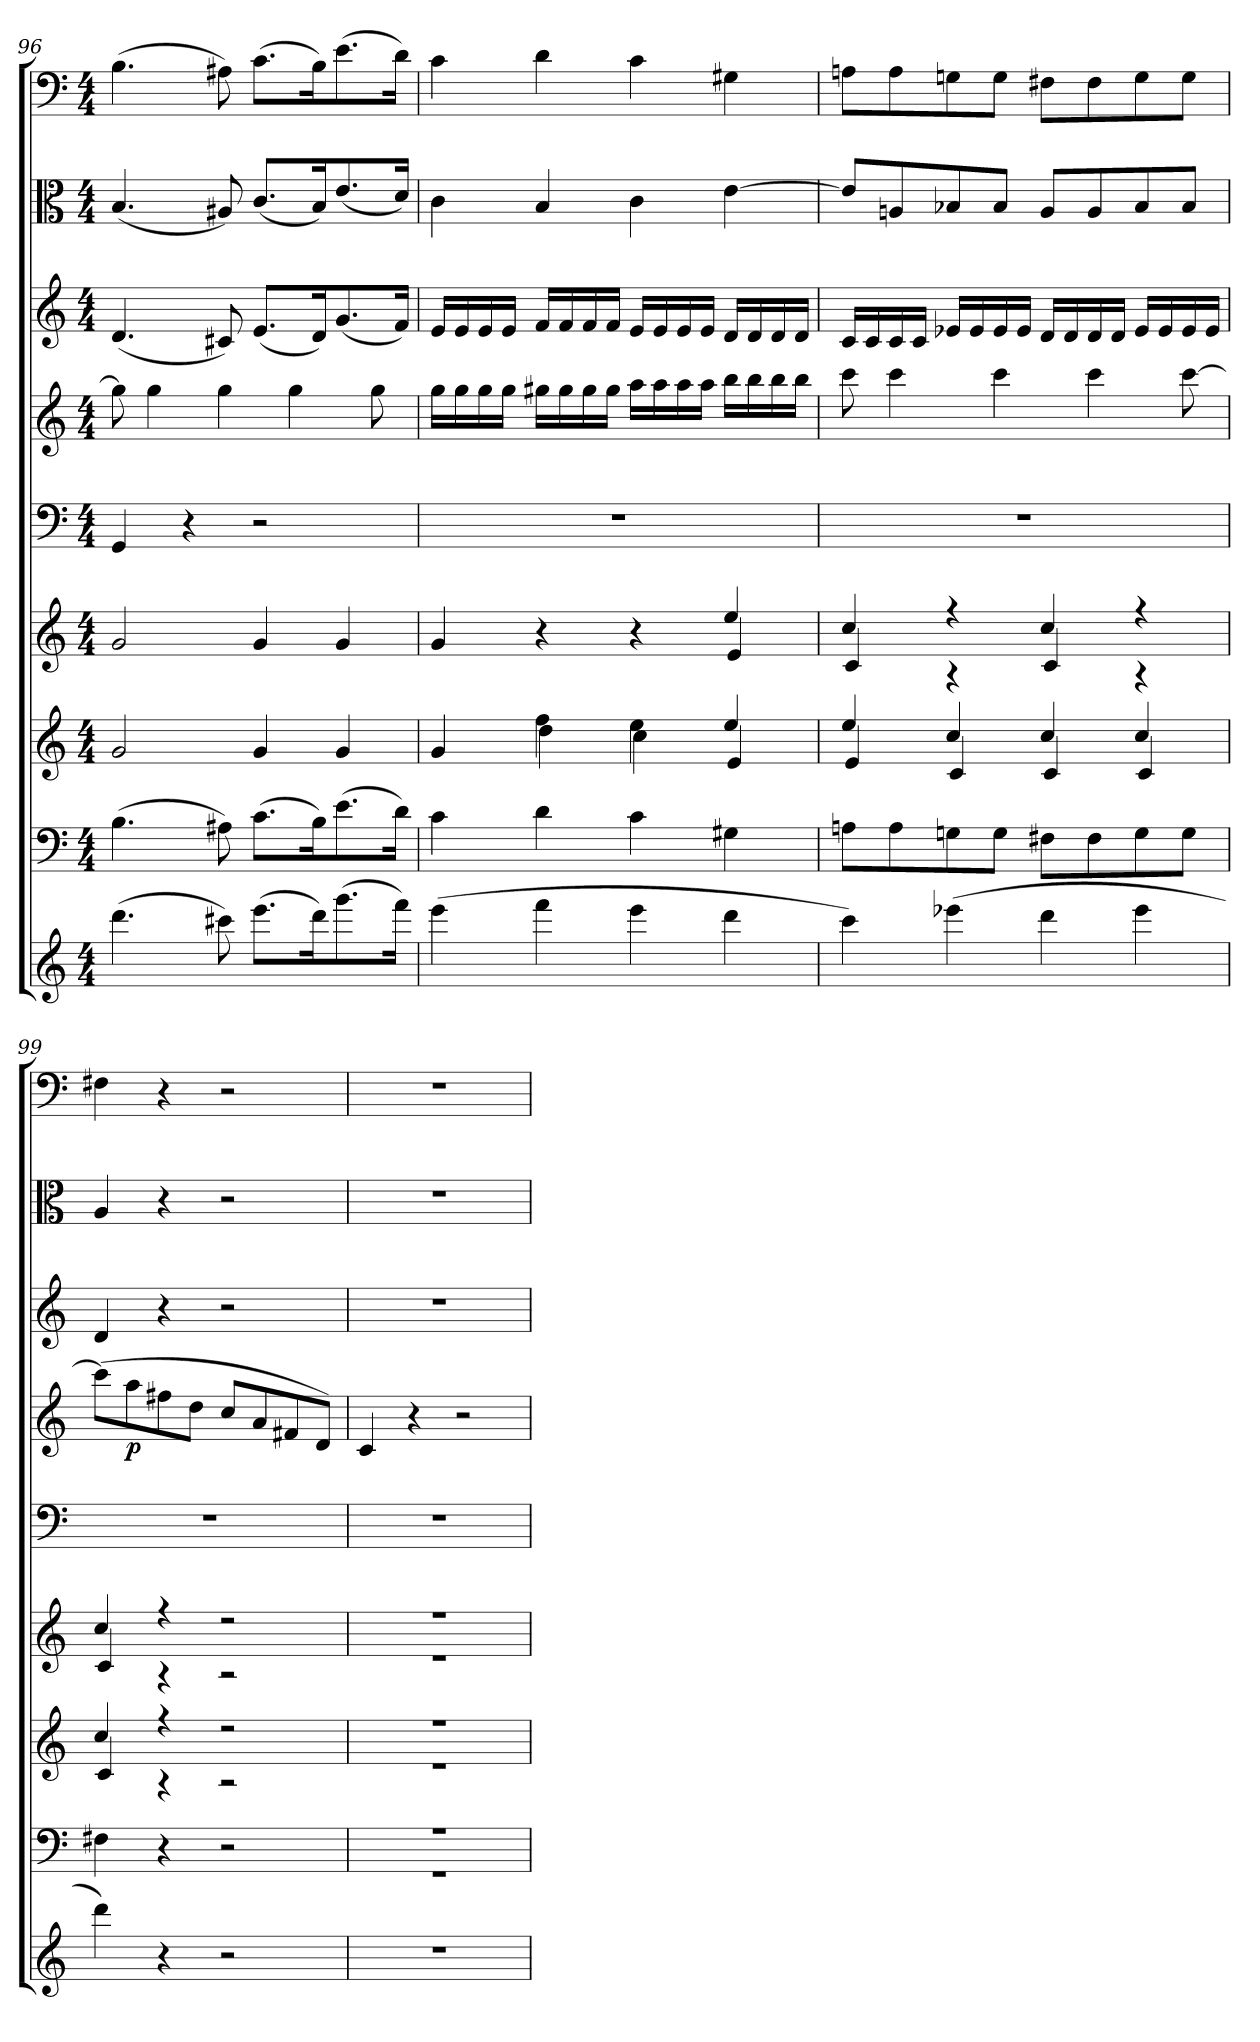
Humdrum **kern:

**kern	**kern	**kern	**kern	**kern	**kern	**dynam	**kern	**kern	**kern
*part9	*part8	*part7	*part6	*part5	*part4	*part4	*part3	*part2	*part1
*staff9	*staff8	*staff7	*staff6	*staff5	*staff4	*staff4	*staff3	*staff2	*staff1
*clefG2	*clefF4	*clefG2	*clefG2	*clefF4	*clefG2	*	*clefG2	*clefC3	*clefF4
*k[]	*k[]	*k[]	*k[]	*k[]	*k[]	*	*k[]	*k[]	*k[]
*C:	*C:	*C:	*C:	*C:	*C:	*	*C:	*C:	*C:
*M4/4	*M4/4	*M4/4	*M4/4	*M4/4	*M4/4	*	*M4/4	*M4/4	*M4/4
=96	=96	=96	=96	=96	=96	=96	=96	=96	=96
(4.ddd\	(4.B\	2g/	2g/	4GG/	8gg\]	.	(4.d/	(4.B/	(4.B\
.	.	.	.	.	4gg\	.	.	.	.
.	.	.	.	4r	.	.	.	.	.
8ccc#X\)	8A#X\)	.	.	.	4gg\	.	8c#X/)	8A#X/)	8A#X\)
(8.eee\L	(8.c\L	4g/	4g/	2r	.	.	(8.e/L	(8.c/L	(8.c\L
.	.	.	.	.	4gg\	.	.	.	.
16ddd\K)	16B\K)	.	.	.	.	.	16d/K)	16B/K)	16B\K)
(8.ggg\	(8.e\	4g/	4g/	.	.	.	(8.g/	(8.e/	(8.e\
.	.	.	.	.	8gg\	.	.	.	.
16fff\Jk)	16d\Jk)	.	.	.	.	.	16f/Jk)	16d/Jk)	16d\Jk)
=97	=97	=97	=97	=97	=97	=97	=97	=97	=97
*	*	*^	*^	*	*	*	*	*	*
(4eee\	4c\	4g/	4ryy	4g/	2ryy	1r	16gg\LL	.	16e/LL	4c\	4c\
.	.	.	.	.	.	.	16gg\	.	16e/	.	.
.	.	.	.	.	.	.	16gg\	.	16e/	.	.
.	.	.	.	.	.	.	16gg\JJ	.	16e/JJ	.	.
4fff\	4d\	4ff\	4dd\	4r	.	.	16gg#X\LL	.	16f/LL	4B/	4d\
.	.	.	.	.	.	.	16gg#\	.	16f/	.	.
.	.	.	.	.	.	.	16gg#\	.	16f/	.	.
.	.	.	.	.	.	.	16gg#\JJ	.	16f/JJ	.	.
4eee\	4c\	4ee\	4cc\	4r	4ryy	.	16aa\LL	.	16e/LL	4c\	4c\
.	.	.	.	.	.	.	16aa\	.	16e/	.	.
.	.	.	.	.	.	.	16aa\	.	16e/	.	.
.	.	.	.	.	.	.	16aa\JJ	.	16e/JJ	.	.
4ddd\	4G#X\	4ee/	4e/	4ee/	4e/	.	16bb\LL	.	16d/LL	[4e\	4G#X\
.	.	.	.	.	.	.	16bb\	.	16d/	.	.
.	.	.	.	.	.	.	16bb\	.	16d/	.	.
.	.	.	.	.	.	.	16bb\JJ	.	16d/JJ	.	.
=98	=98	=98	=98	=98	=98	=98	=98	=98	=98	=98	=98
4ccc\)	8An\L	4ee/	4e/	4cc/	4c/	1r	8ccc\	.	16c/LL	8e/L]	8An\L
.	.	.	.	.	.	.	.	.	16c/	.	.
.	8A\	.	.	.	.	.	4ccc\	.	16c/	8An/	8A\
.	.	.	.	.	.	.	.	.	16c/JJ	.	.
(4eee-X\	8Gn\	4cc/	4c/	4r	4r	.	.	.	16e-X/LL	8B-X/	8Gn\
.	.	.	.	.	.	.	.	.	16e-/	.	.
.	8G\J	.	.	.	.	.	4ccc\	.	16e-/	8B-/J	8G\J
.	.	.	.	.	.	.	.	.	16e-/JJ	.	.
4ddd\	8F#X\L	4cc/	4c/	4cc/	4c/	.	.	.	16d/LL	8A/L	8F#X\L
.	.	.	.	.	.	.	.	.	16d/	.	.
.	8F#\	.	.	.	.	.	4ccc\	.	16d/	8A/	8F#\
.	.	.	.	.	.	.	.	.	16d/JJ	.	.
4eee-\	8G\	4cc/	4c/	4r	4r	.	.	.	16e-/LL	8B-/	8G\
.	.	.	.	.	.	.	.	.	16e-/	.	.
.	8G\J	.	.	.	.	.	[8ccc\	.	16e-/	8B-/J	8G\J
.	.	.	.	.	.	.	.	.	16e-/JJ	.	.
=99	=99	=99	=99	=99	=99	=99	=99	=99	=99	=99	=99
4ddd\)	4F#X\	4cc/	4c/	4cc/	4c/	1r	(8ccc\L]	.	4d/	4A/	4F#X\
.	.	.	.	.	.	.	8aa\	p	.	.	.
4r	4r	4r	4r	4r	4r	.	8ff#X\	.	4r	4r	4r
.	.	.	.	.	.	.	8dd\J	.	.	.	.
2r	2r	2r	2r	2r	2r	.	8cc/L	.	2r	2r	2r
.	.	.	.	.	.	.	8a/	.	.	.	.
.	.	.	.	.	.	.	8f#X/	.	.	.	.
.	.	.	.	.	.	.	8d/J)	.	.	.	.
=100	=100	=100	=100	=100	=100	=100	=100	=100	=100	=100	=100
*	*^	*	*	*	*	*	*	*	*	*	*
1r	1r	1r	1r	1r	1r	1r	1r	4c/	.	1r	1r	1r
.	.	.	.	.	.	.	.	4r	.	.	.	.
.	.	.	.	.	.	.	.	2r	.	.	.	.
*	*v	*v	*	*	*v	*v	*	*	*	*	*	*
*	*	*v	*v	*	*	*	*	*	*	*
=	=	=	=	=	=	=	=	=	=
*-	*-	*-	*-	*-	*-	*-	*-	*-	*-
